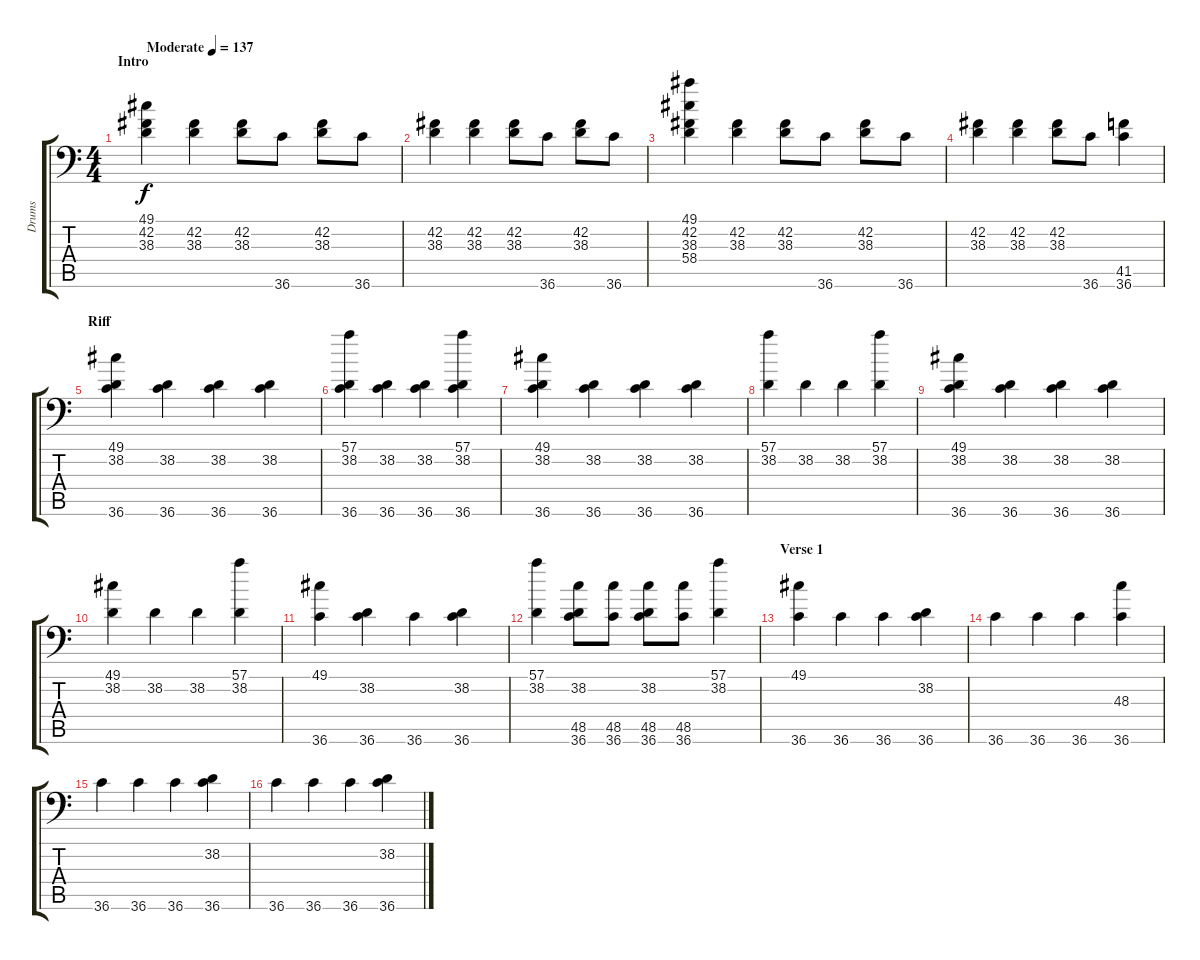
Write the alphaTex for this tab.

\track ("Drums" "Drums") {instrument acousticgrandpiano}
\staff {score tabs}
\tuning (C-1 C-1 C-1 C-1 C-1 C-1) {hide}
\ts (4 4)
\section ("" "Intro")
\tempo (137 "Moderate")
\clef f4
\ks c
(49.1 42.2 38.3).4{dy f instrument acousticgrandpiano} (42.2 38.3).4 (42.2 38.3).8 36.6.8 (42.2 38.3).8 36.6.8 |
(42.2 38.3).4 (42.2 38.3).4 (42.2 38.3).8 36.6.8 (42.2 38.3).8 36.6.8 |
(49.1 42.2 38.3 58.4).4 (42.2 38.3).4 (42.2 38.3).8 36.6.8 (42.2 38.3).8 36.6.8 |
(42.2 38.3).4 (42.2 38.3).4 (42.2 38.3).8 36.6.8 (41.5 36.6).4 |
\section ("" "Riff")
(49.1 38.2 36.6).4 (38.2 36.6).4 (38.2 36.6).4 (38.2 36.6).4 |
(57.1 38.2 36.6).4 (38.2 36.6).4 (38.2 36.6).4 (57.1 38.2 36.6).4 |
(49.1 38.2 36.6).4 (38.2 36.6).4 (38.2 36.6).4 (38.2 36.6).4 |
(57.1 38.2).4 38.2.4 38.2.4 (57.1 38.2).4 |
(49.1 38.2 36.6).4 (38.2 36.6).4 (38.2 36.6).4 (38.2 36.6).4 |
(49.1 38.2).4 38.2.4 38.2.4 (57.1 38.2).4 |
(49.1 36.6).4 (38.2 36.6).4 36.6.4 (38.2 36.6).4 |
(57.1 38.2).4 (38.2 48.5 36.6).8 (48.5 36.6).8 (38.2 48.5 36.6).8 (48.5 36.6).8 (57.1 38.2).4 |
\section ("" "Verse 1")
(49.1 36.6).4 36.6.4 36.6.4 (38.2 36.6).4 |
36.6.4 36.6.4 36.6.4 (48.3 36.6).4 |
36.6.4 36.6.4 36.6.4 (38.2 36.6).4 |
36.6.4 36.6.4 36.6.4 (38.2 36.6).4
